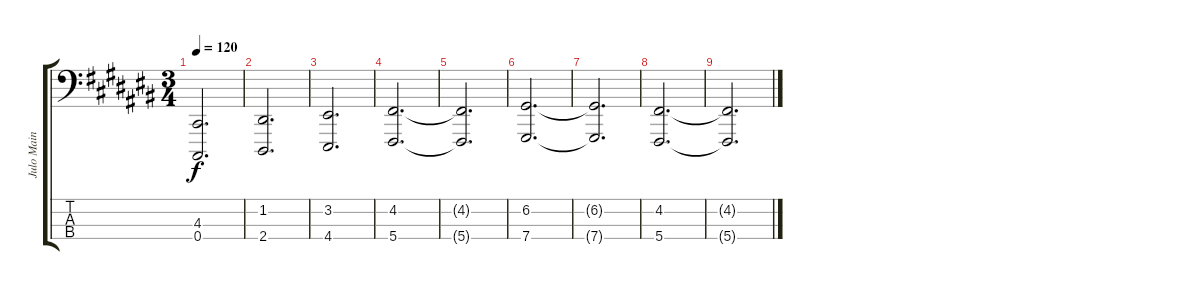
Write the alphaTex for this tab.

\track ("Julo Main Gauche" "Julo Main ") {instrument stringensemble1}
\staff {score tabs}
\tuning (G2 D2 A1 Db1) {hide}
\ts (3 4)
\tempo 120
\clef f4
\ks c#
(4.3{t} 0.4{t}).2{d dy f} |
(1.2 2.4).2{d} |
(3.2 4.4).2{d} |
(4.2 5.4).2{d} |
(4.2{t} 5.4{t}).2{d} |
(6.2 7.4).2{d} |
(6.2{t} 7.4{t}).2{d} |
(4.2 5.4).2{d} |
(4.2{t} 5.4{t}).2{d}
